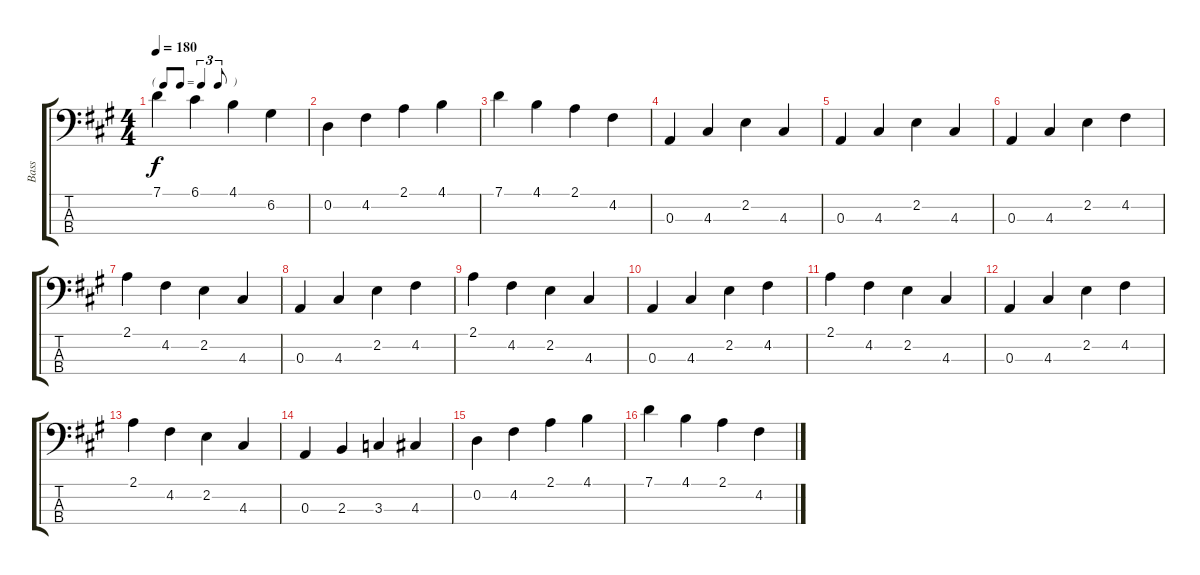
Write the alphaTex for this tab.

\track ("Bass" "Bass") {instrument electricbassfinger}
\staff {score tabs}
\tuning (G2 D2 A1 E1) {hide}
\ts (4 4)
\tf triplet8th
\tempo 180
\clef f4
\ks a
7.1.4{dy f} 6.1.4 4.1.4 6.2.4 |
0.2.4 4.2.4 2.1.4 4.1.4 |
7.1.4 4.1.4 2.1.4 4.2.4 |
0.3.4 4.3.4 2.2.4 4.3.4 |
0.3.4 4.3.4 2.2.4 4.3.4 |
0.3.4 4.3.4 2.2.4 4.2.4 |
2.1.4 4.2.4 2.2.4 4.3.4 |
0.3.4 4.3.4 2.2.4 4.2.4 |
2.1.4 4.2.4 2.2.4 4.3.4 |
0.3.4 4.3.4 2.2.4 4.2.4 |
2.1.4 4.2.4 2.2.4 4.3.4 |
0.3.4 4.3.4 2.2.4 4.2.4 |
2.1.4 4.2.4 2.2.4 4.3.4 |
0.3.4 2.3.4 3.3.4 4.3.4 |
0.2.4 4.2.4 2.1.4 4.1.4 |
7.1.4 4.1.4 2.1.4 4.2.4
